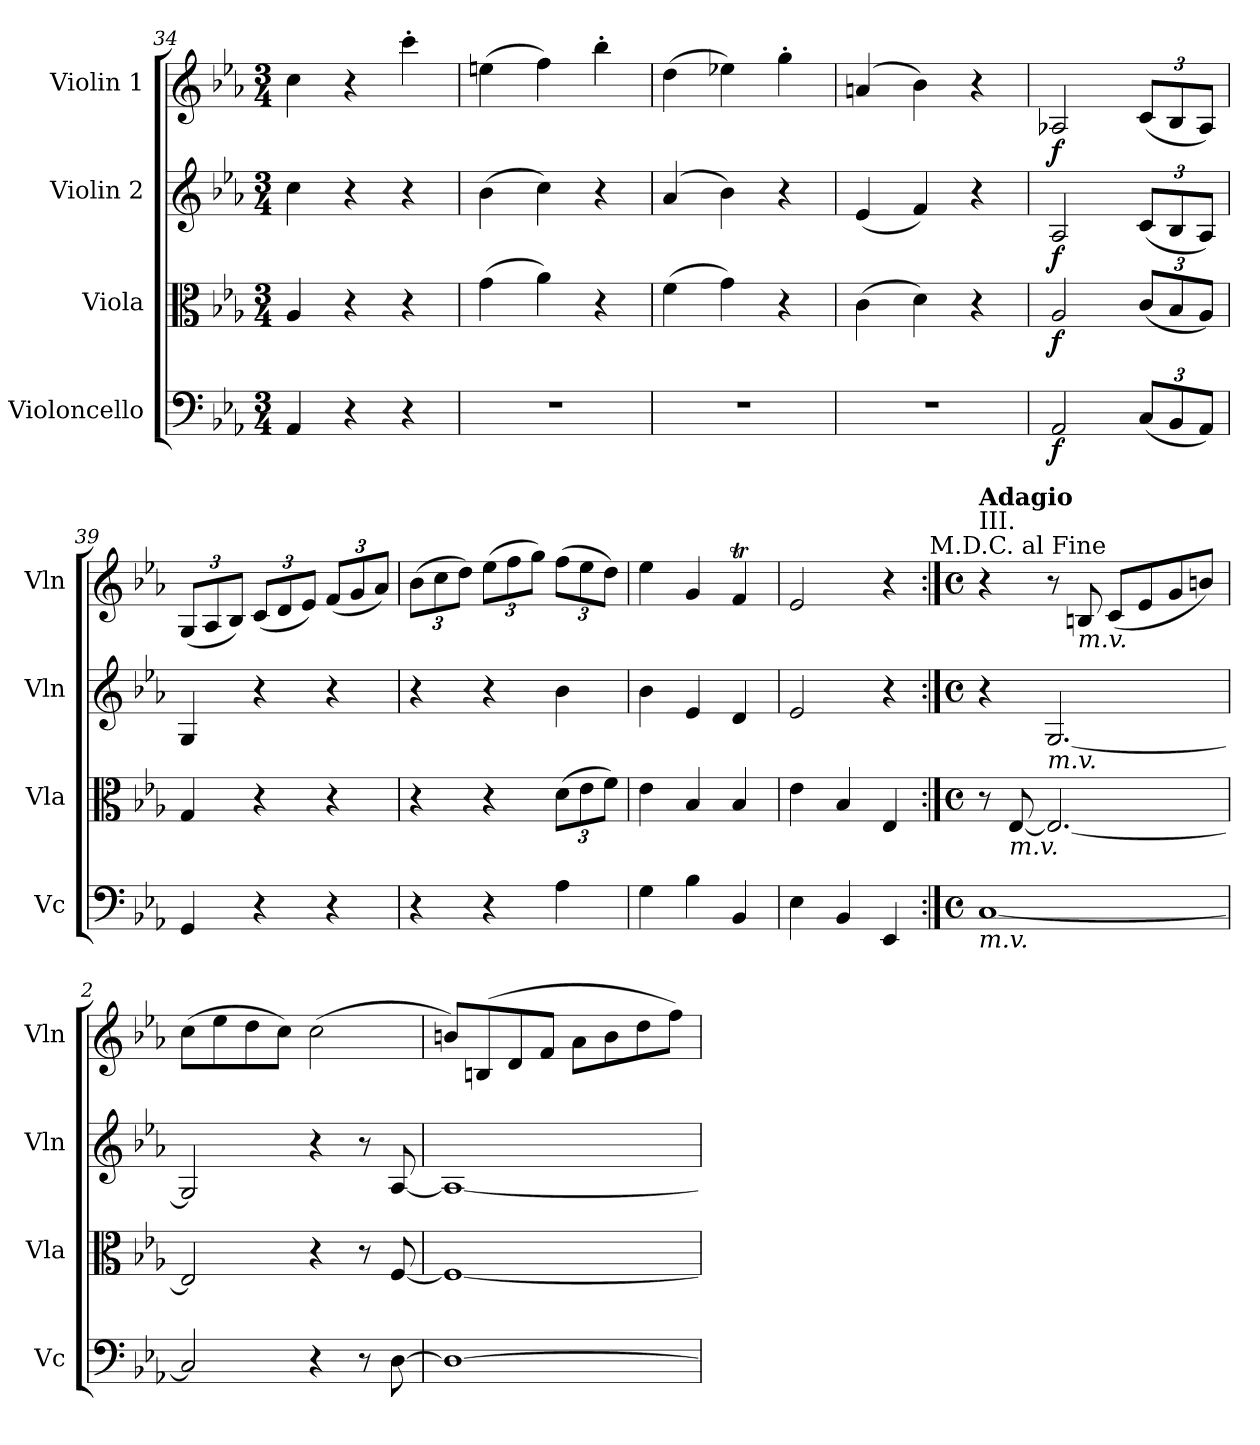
**kern	**dynam	**kern	**dynam	**kern	**dynam	**kern	**dynam
*part4	*part4	*part3	*part3	*part2	*part2	*part1	*part1
*staff4	*staff4	*staff3	*staff3	*staff2	*staff2	*staff1	*staff1
*I"Violoncello	*	*I"Viola	*	*I"Violin 2	*	*I"Violin 1	*
*I'Vc	*	*I'Vla	*	*I'Vln	*	*I'Vln	*
*clefF4	*	*clefC3	*	*clefG2	*	*clefG2	*
*k[b-e-a-]	*	*k[b-e-a-]	*	*k[b-e-a-]	*	*k[b-e-a-]	*
*M3/4	*	*M3/4	*	*M3/4	*	*M3/4	*
=34	=34	=34	=34	=34	=34	=34	=34
4AA-/	.	4A-/	.	4cc\	.	4cc\	.
4r	.	4r	.	4r	.	4r	.
4r	.	4r	.	4r	.	4ccc'\	.
=35	=35	=35	=35	=35	=35	=35	=35
2.r	.	(4g\	.	(4b-\	.	(4een\	.
.	.	4a-\)	.	4cc\)	.	4ff\)	.
.	.	4r	.	4r	.	4bb-'\	.
=36	=36	=36	=36	=36	=36	=36	=36
2.r	.	(4f\	.	(4a-/	.	(4dd\	.
.	.	4g\)	.	4b-\)	.	4ee-X\)	.
.	.	4r	.	4r	.	4gg'\	.
!!LO:LB:g=z
=37	=37	=37	=37	=37	=37	=37	=37
2.r	.	(4c\	.	(4e-/	.	(4an/	.
.	.	4d\)	.	4f/)	.	4b-\)	.
.	.	4r	.	4r	.	4r	.
=38	=38	=38	=38	=38	=38	=38	=38
!	!LO:DY:b	!	!LO:DY:b	!	!LO:DY:b	!	!LO:DY:b
2AA-/	f	2A-/	f	2A-/	f	2A-X/	f
*Xbrackettup	*	*Xbrackettup	*	*Xbrackettup	*	*Xbrackettup	*
(12C/L	.	(12c/L	.	(12c/L	.	(12c/L	.
12BB-/	.	12B-/	.	12B-/	.	12B-/	.
12AA-/J)	.	12A-/J)	.	12A-/J)	.	12A-/J)	.
=39	=39	=39	=39	=39	=39	=39	=39
4GG/	.	4G/	.	4G/	.	(12G/L	.
.	.	.	.	.	.	12A-/	.
.	.	.	.	.	.	12B-/J)	.
4r	.	4r	.	4r	.	(12c/L	.
.	.	.	.	.	.	12d/	.
.	.	.	.	.	.	12e-/J)	.
4r	.	4r	.	4r	.	(12f/L	.
.	.	.	.	.	.	12g/	.
.	.	.	.	.	.	12a-/J)	.
=40	=40	=40	=40	=40	=40	=40	=40
4r	.	4r	.	4r	.	(12b-\L	.
.	.	.	.	.	.	12cc\	.
.	.	.	.	.	.	12dd\J)	.
4r	.	4r	.	4r	.	(12ee-\L	.
.	.	.	.	.	.	12ff\	.
.	.	.	.	.	.	12gg\J)	.
4A-\	.	(12d\L	.	4b-\	.	(12ff\L	.
.	.	12e-\	.	.	.	12ee-\	.
.	.	12f\J)	.	.	.	12dd\J)	.
=41	=41	=41	=41	=41	=41	=41	=41
4G\	.	4e-\	.	4b-\	.	4ee-\	.
4B-\	.	4B-/	.	4e-/	.	4g/	.
4BB-/	.	4B-/	.	4d/	.	4fT/	.
=42	=42	=42	=42	=42	=42	=42	=42
4E-\	.	4e-\	.	2e-/	.	2e-/	.
4BB-/	.	4B-/	.	.	.	.	.
4EE-/	.	4E-/	.	4r	.	4r	.
!	!	!	!	!	!	!LO:TX:a:t=M.D.C. al Fine	!
!!LO:PB:g=z
=1:|!	=1:|!	=1:|!	=1:|!	=1:|!	=1:|!	=1:|!	=1:|!
*M4/4	*	*M4/4	*	*M4/4	*	*M4/4	*
*met(c)	*	*met(c)	*	*met(c)	*	*met(c)	*
!	!	!	!	!	!	!LO:TX:a:t=III.	!
!	!	!	!	!	!	!LO:TX:a:B:t=Adagio	!
!LO:TX:b:i:t=m.v.	!	!	!	!	!	!	!
[1C	.	8r	.	4r	.	4r	.
!	!	!LO:TX:b:i:t=m.v.	!	!	!	!	!
.	.	[8E-/	.	.	.	.	.
!	!	!	!	!LO:TX:b:i:t=m.v.	!	!	!
.	.	2.E-/_	.	[2.G/	.	8r	.
!	!	!	!	!	!	!LO:TX:b:i:t=m.v.	!
.	.	.	.	.	.	8Bn/	.
.	.	.	.	.	.	(8c/L	.
.	.	.	.	.	.	8e-/	.
.	.	.	.	.	.	8g/	.
.	.	.	.	.	.	8bn/J)	.
=2	=2	=2	=2	=2	=2	=2	=2
2C/]	.	2E-/]	.	2G/]	.	(8cc\L	.
.	.	.	.	.	.	8ee-\	.
.	.	.	.	.	.	8dd\	.
.	.	.	.	.	.	8cc\J)	.
4r	.	4r	.	4r	.	(2cc\	.
8r	.	8r	.	8r	.	.	.
[8D\	.	[8F/	.	[8A-/	.	.	.
=3	=3	=3	=3	=3	=3	=3	=3
1D_	.	1F_	.	1A-_	.	8bn/L)	.
.	.	.	.	.	.	(8Bn/	.
.	.	.	.	.	.	8d/	.
.	.	.	.	.	.	8f/J	.
.	.	.	.	.	.	8a-\L	.
.	.	.	.	.	.	8b\	.
.	.	.	.	.	.	8dd\	.
.	.	.	.	.	.	8ff\J)	.
=	=	=	=	=	=	=	=
*-	*-	*-	*-	*-	*-	*-	*-
